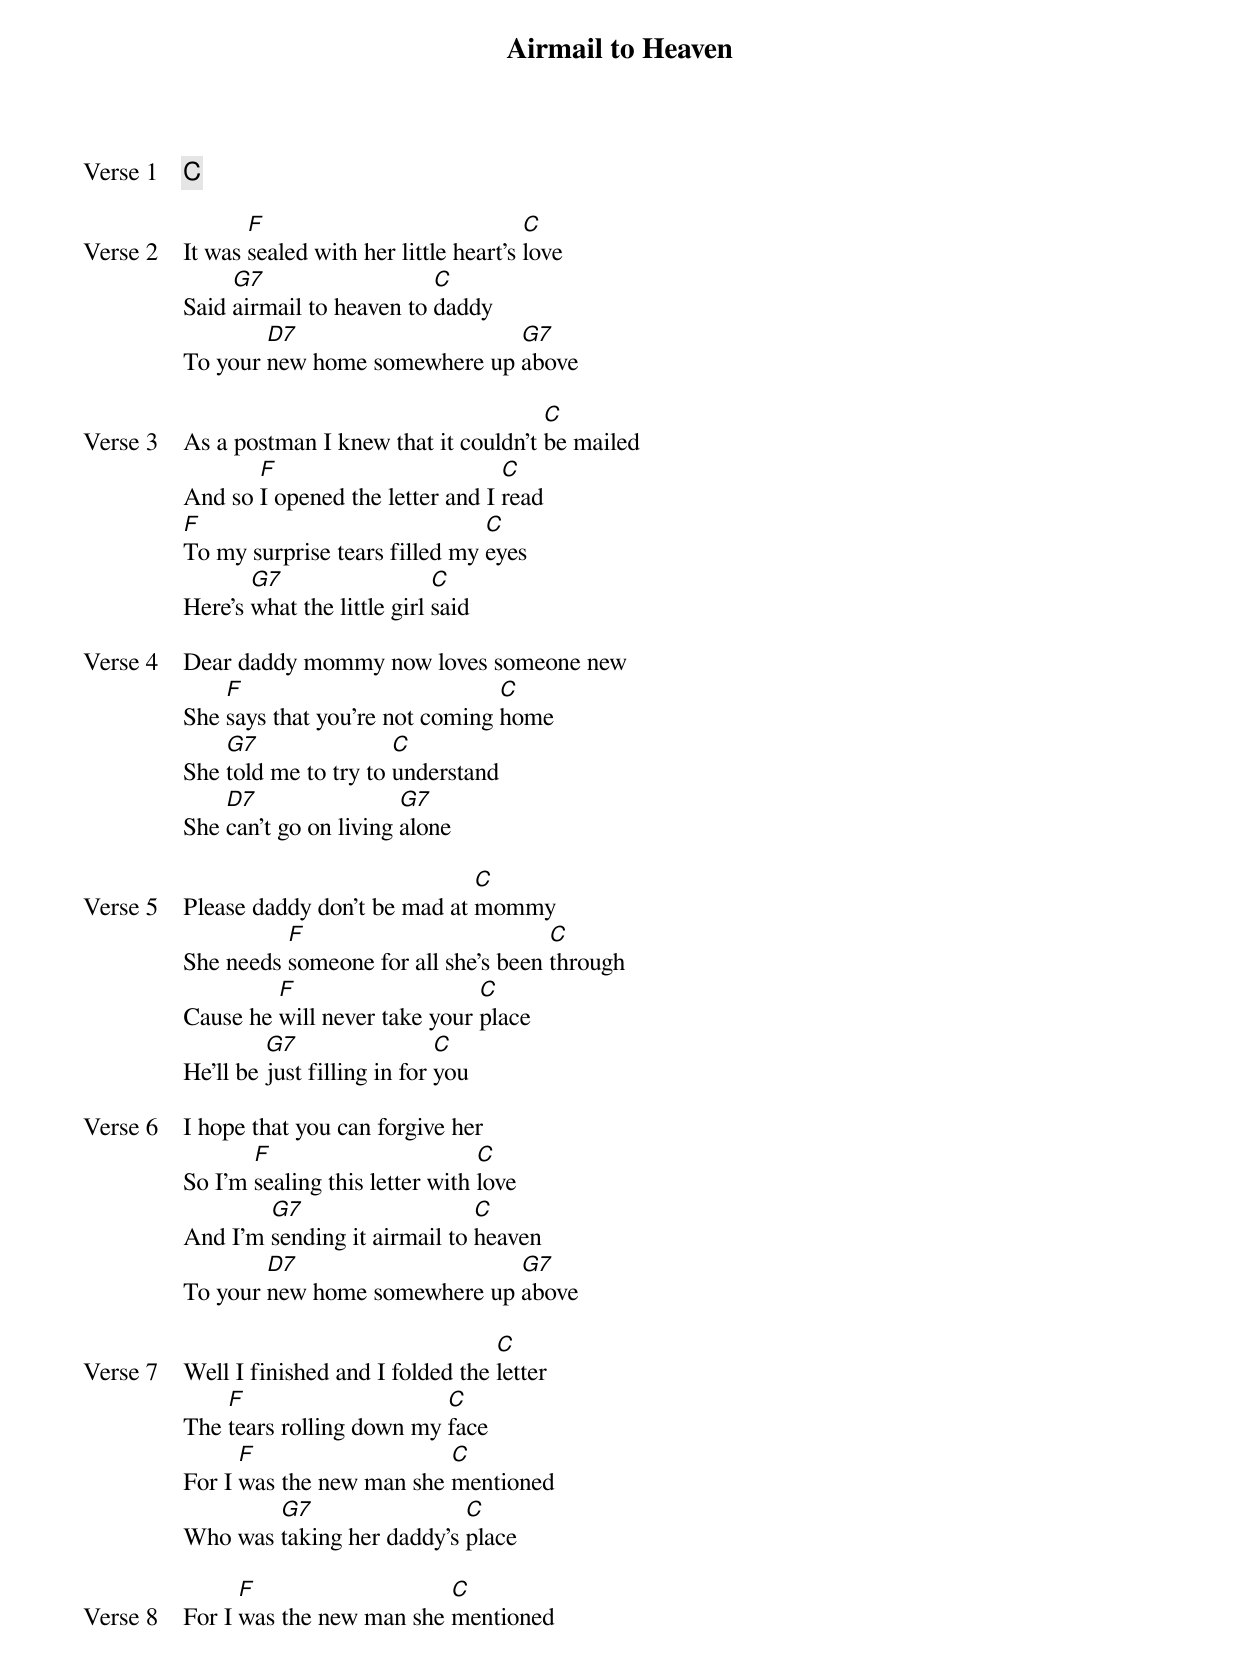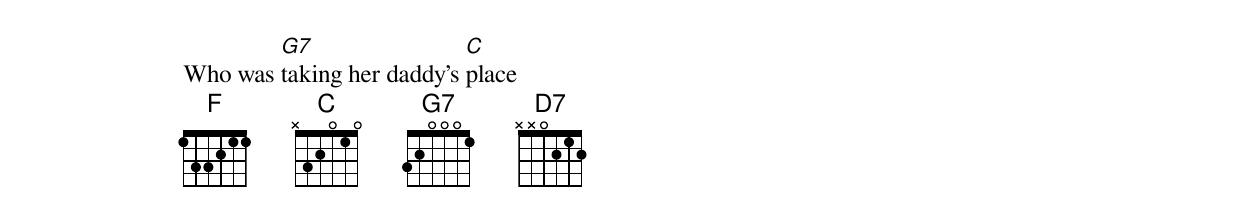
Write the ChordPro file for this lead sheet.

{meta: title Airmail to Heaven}
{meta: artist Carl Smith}
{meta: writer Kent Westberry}

{start_of_verse: Verse 1}
{comment: C}
{end_of_verse}

{start_of_verse: Verse 2}
It was [F]sealed with her little heart's [C]love
Said [G7]airmail to heaven to [C]daddy
To your [D7]new home somewhere up [G7]above
{end_of_verse}

{start_of_verse: Verse 3}
As a postman I knew that it couldn't [C]be mailed
And so [F]I opened the letter and I [C]read
[F]To my surprise tears filled my [C]eyes
Here's [G7]what the little girl [C]said
{end_of_verse}

{start_of_verse: Verse 4}
Dear daddy mommy now loves someone new
She [F]says that you're not coming [C]home
She [G7]told me to try to [C]understand
She [D7]can't go on living [G7]alone
{end_of_verse}

{start_of_verse: Verse 5}
Please daddy don't be mad at [C]mommy
She needs [F]someone for all she's been [C]through
Cause he [F]will never take your [C]place
He'll be [G7]just filling in for [C]you
{end_of_verse}

{start_of_verse: Verse 6}
I hope that you can forgive her
So I'm [F]sealing this letter with [C]love
And I'm [G7]sending it airmail to [C]heaven
To your [D7]new home somewhere up [G7]above
{end_of_verse}

{start_of_verse: Verse 7}
Well I finished and I folded the [C]letter
The [F]tears rolling down my [C]face
For I [F]was the new man she [C]mentioned
Who was [G7]taking her daddy's [C]place
{end_of_verse}

{start_of_verse: Verse 8}
For I [F]was the new man she [C]mentioned
Who was [G7]taking her daddy's [C]place
{end_of_verse}
